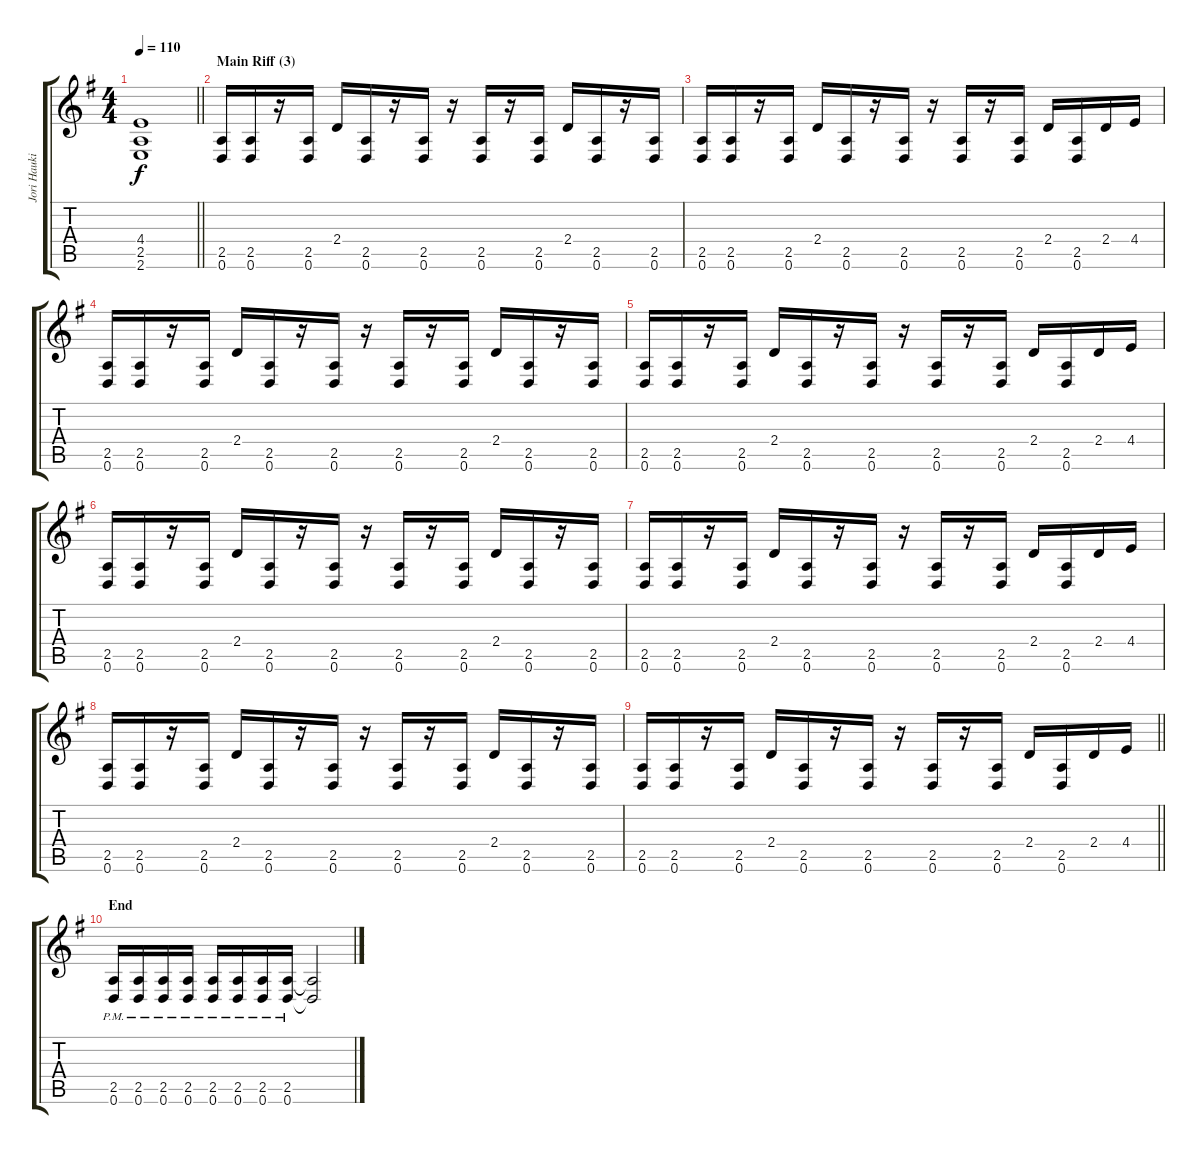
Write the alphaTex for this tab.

\track ("Jori Haukio (guitar)" "Jori Hauki") {instrument distortionguitar}
\staff {score tabs}
\tuning (D4 A3 F3 C3 G2 D2) {hide}
\ts (4 4)
\tempo 110
\clef g2
\barLineRight lightlight
\ks eminor
(4.4 2.5 2.6).1{dy f} |
\section ("" "Main Riff (3)")
(2.5 0.6).16 (2.5 0.6).16 r.16 (2.5 0.6).16 2.4.16 (2.5 0.6).16 r.16 (2.5 0.6).16 r.16 (2.5 0.6).16 r.16 (2.5 0.6).16 2.4.16 (2.5 0.6).16 r.16 (2.5 0.6).16 |
(2.5 0.6).16 (2.5 0.6).16 r.16 (2.5 0.6).16 2.4.16 (2.5 0.6).16 r.16 (2.5 0.6).16 r.16 (2.5 0.6).16 r.16 (2.5 0.6).16 2.4.16 (2.5 0.6).16 2.4.16 4.4.16 |
(2.5 0.6).16 (2.5 0.6).16 r.16 (2.5 0.6).16 2.4.16 (2.5 0.6).16 r.16 (2.5 0.6).16 r.16 (2.5 0.6).16 r.16 (2.5 0.6).16 2.4.16 (2.5 0.6).16 r.16 (2.5 0.6).16 |
(2.5 0.6).16 (2.5 0.6).16 r.16 (2.5 0.6).16 2.4.16 (2.5 0.6).16 r.16 (2.5 0.6).16 r.16 (2.5 0.6).16 r.16 (2.5 0.6).16 2.4.16 (2.5 0.6).16 2.4.16 4.4.16 |
(2.5 0.6).16 (2.5 0.6).16 r.16 (2.5 0.6).16 2.4.16 (2.5 0.6).16 r.16 (2.5 0.6).16 r.16 (2.5 0.6).16 r.16 (2.5 0.6).16 2.4.16 (2.5 0.6).16 r.16 (2.5 0.6).16 |
(2.5 0.6).16 (2.5 0.6).16 r.16 (2.5 0.6).16 2.4.16 (2.5 0.6).16 r.16 (2.5 0.6).16 r.16 (2.5 0.6).16 r.16 (2.5 0.6).16 2.4.16 (2.5 0.6).16 2.4.16 4.4.16 |
(2.5 0.6).16 (2.5 0.6).16 r.16 (2.5 0.6).16 2.4.16 (2.5 0.6).16 r.16 (2.5 0.6).16 r.16 (2.5 0.6).16 r.16 (2.5 0.6).16 2.4.16 (2.5 0.6).16 r.16 (2.5 0.6).16 |
\barLineRight lightlight
(2.5 0.6).16 (2.5 0.6).16 r.16 (2.5 0.6).16 2.4.16 (2.5 0.6).16 r.16 (2.5 0.6).16 r.16 (2.5 0.6).16 r.16 (2.5 0.6).16 2.4.16 (2.5 0.6).16 2.4.16 4.4.16 |
\section ("" "End")
(2.5{pm} 0.6{pm}).16 (2.5{pm} 0.6{pm}).16 (2.5{pm} 0.6{pm}).16 (2.5{pm} 0.6{pm}).16 (2.5{pm} 0.6{pm}).16 (2.5{pm} 0.6{pm}).16 (2.5{pm} 0.6{pm}).16 (2.5{pm} 0.6{pm}).16 (2.5{t} 0.6{t}).2
